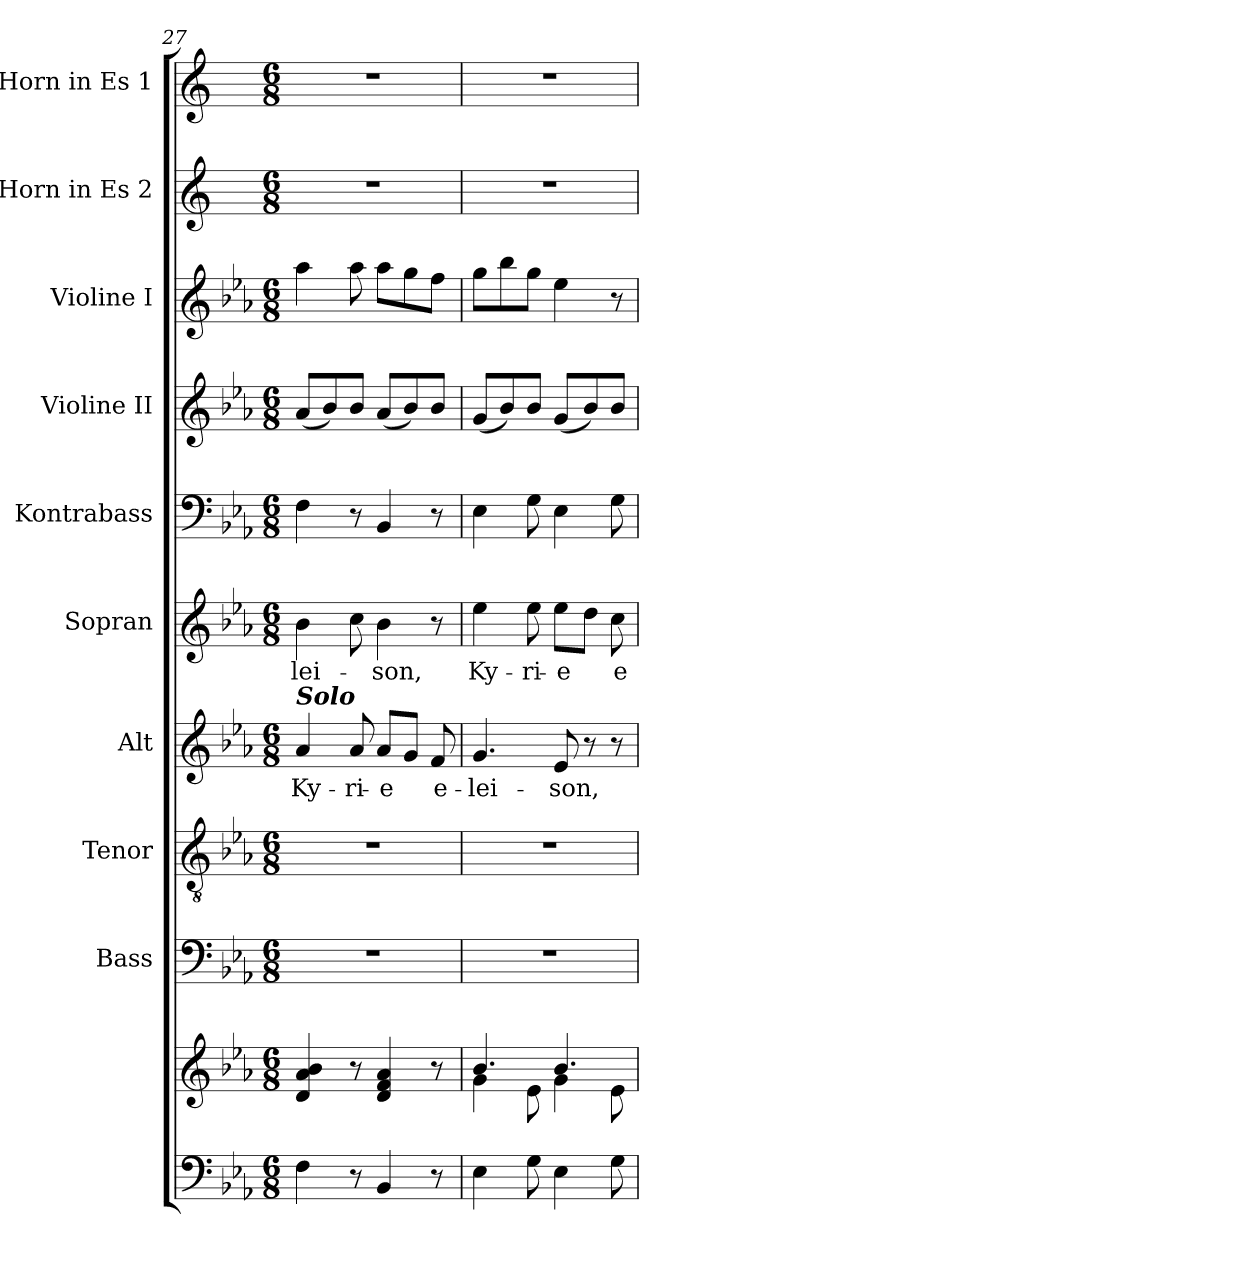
**kern	**kern	**kern	**kern	**kern	**text	**kern	**text	**kern	**kern	**kern	**kern	**kern
*part10	*part10	*part9	*part8	*part7	*part7	*part6	*part6	*part5	*part4	*part3	*part2	*part1
*staff11	*staff10	*staff9	*staff8	*staff7	*staff7	*staff6	*staff6	*staff5	*staff4	*staff3	*staff2	*staff1
*	*	*I"Bass	*I"Tenor	*I"Alt	*	*I"Sopran	*	*I"Kontrabass	*I"Violine II	*I"Violine I	*I"Horn in Es 2	*I"Horn in Es 1
*	*	*I'B.	*I'T.	*I'A.	*	*I'S.	*	*I'Kb.	*I'Vl. II	*I'Vl. I	*I'Hr. Es 2	*I'Hr. Es 1
*clefF4	*clefG2	*clefF4	*clefGv2	*clefG2	*	*clefG2	*	*clefF4	*clefG2	*clefG2	*clefG2	*clefG2
*	*	*	*	*	*	*	*	*ITrd7c12	*	*	*ITrd5c9	*ITrd5c9
*k[b-e-a-]	*k[b-e-a-]	*k[b-e-a-]	*k[b-e-a-]	*k[b-e-a-]	*	*k[b-e-a-]	*	*k[b-e-a-]	*k[b-e-a-]	*k[b-e-a-]	*k[b-e-a-]	*k[b-e-a-]
*E-:	*E-:	*E-:	*E-:	*E-:	*	*E-:	*	*E-:	*E-:	*E-:	*E-:	*E-:
*M6/8	*M6/8	*M6/8	*M6/8	*M6/8	*	*M6/8	*	*M6/8	*M6/8	*M6/8	*M6/8	*M6/8
=27	=27	=27	=27	=27	=27	=27	=27	=27	=27	=27	=27	=27
!	!	!	!	!LO:TX:a:Bi:t=Solo	!	!	!	!	!	!	!	!
!	!	!	!	!	!LO:LY:b	!	!LO:LY:b	!	!	!	!	!
4F\	4d/ 4a-/ 4b-/	2.r	2.r	4a-/	Ky-	4b-\	-lei-	4FF\	(<8a-/L	4aa-\	2.r	2.r
.	.	.	.	.	.	.	.	.	8b-/)	.	.	.
!	!	!	!	!	!LO:LY:b	!	!	!	!	!	!	!
8r	8r	.	.	8a-/	-ri-	8cc\	.	8r	8b-/J	8aa-\	.	.
!	!	!	!	!	!LO:LY:b	!	!LO:LY:b	!	!	!	!	!
4BB-/	4d/ 4f/ 4a-/	.	.	8a-/L	-e	4b-\	-son,	4BBB-/	(<8a-/L	8aa-\L	.	.
.	.	.	.	8g/J	.	.	.	.	8b-/)	8gg\	.	.
!	!	!	!	!	!LO:LY:b	!	!	!	!	!	!	!
8r	8r	.	.	8f/	e-	8r	.	8r	8b-/J	8ff\J	.	.
=28	=28	=28	=28	=28	=28	=28	=28	=28	=28	=28	=28	=28
*	*^	*	*	*	*	*	*	*	*	*	*	*
!	!	!	!	!	!	!LO:LY:b	!	!LO:LY:b	!	!	!	!	!
4E-\	4.b-/	4g\	2.r	2.r	4.g/	-lei-	4ee-\	Ky-	4EE-\	(<8g/L	8gg\L	2.r	2.r
.	.	.	.	.	.	.	.	.	.	8b-/)	8bb-\	.	.
!	!	!	!	!	!	!	!	!LO:LY:b	!	!	!	!	!
8G\	.	8e-\	.	.	.	.	8ee-\	-ri-	8GG\	8b-/J	8gg\J	.	.
!	!	!	!	!	!	!LO:LY:b	!	!LO:LY:b	!	!	!	!	!
4E-\	4.b-/	4g\	.	.	8e-/	-son,	8ee-\L	-e	4EE-\	(<8g/L	4ee-\	.	.
.	.	.	.	.	8r	.	8dd\J	.	.	8b-/)	.	.	.
!	!	!	!	!	!	!	!	!LO:LY:b	!	!	!	!	!
8G\	.	8e-\	.	.	8r	.	8cc\	e-	8GG\	8b-/J	8r	.	.
*	*v	*v	*	*	*	*	*	*	*	*	*	*	*
=	=	=	=	=	=	=	=	=	=	=	=	=
*-	*-	*-	*-	*-	*-	*-	*-	*-	*-	*-	*-	*-
